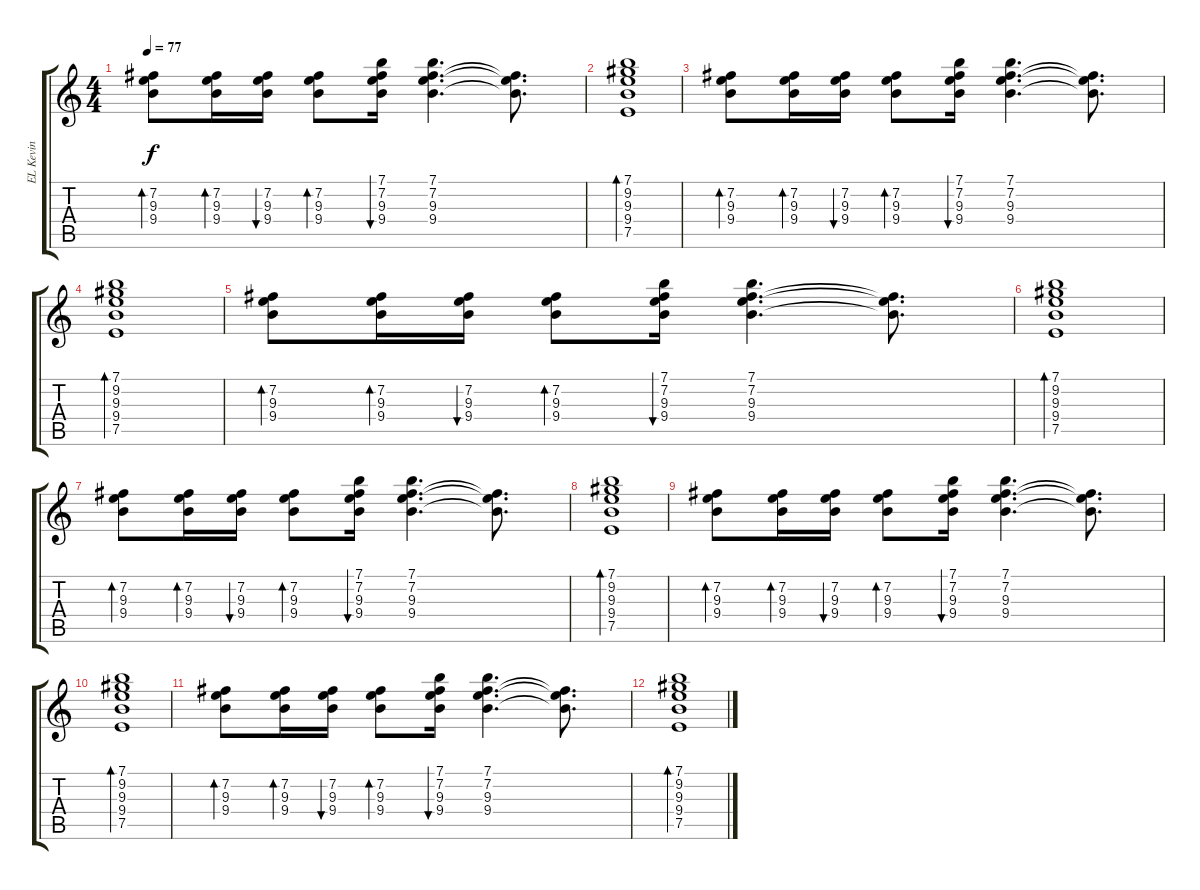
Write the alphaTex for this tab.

\track ("EL Kevin" "EL Kevin") {instrument acousticguitarnylon}
\staff {score tabs}
\tuning (E4 B3 G3 D3 A2 E2) {hide}
\ts (4 4)
\tempo 77
\clef g2
\ks c
(7.2 9.3 9.4).8{bd 30 dy f} (7.2 9.3 9.4).16{bd 30} (7.2 9.3 9.4).16{bu 30} (7.2 9.3 9.4).8{bd 30} (7.1 7.2 9.3 9.4).16{bu 30} (7.1 7.2 9.3 9.4).4{d} (7.2{t} 9.3{t} 9.4{t}).8{d} |
(7.1 9.2 9.3 9.4 7.5).1{bd 120} |
(7.2 9.3 9.4).8{bd 30} (7.2 9.3 9.4).16{bd 30} (7.2 9.3 9.4).16{bu 30} (7.2 9.3 9.4).8{bd 30} (7.1 7.2 9.3 9.4).16{bu 30} (7.1 7.2 9.3 9.4).4{d} (7.2{t} 9.3{t} 9.4{t}).8{d} |
(7.1 9.2 9.3 9.4 7.5).1{bd 120} |
(7.2 9.3 9.4).8{bd 30} (7.2 9.3 9.4).16{bd 30} (7.2 9.3 9.4).16{bu 30} (7.2 9.3 9.4).8{bd 30} (7.1 7.2 9.3 9.4).16{bu 30} (7.1 7.2 9.3 9.4).4{d} (7.2{t} 9.3{t} 9.4{t}).8{d} |
(7.1 9.2 9.3 9.4 7.5).1{bd 120} |
(7.2 9.3 9.4).8{bd 30} (7.2 9.3 9.4).16{bd 30} (7.2 9.3 9.4).16{bu 30} (7.2 9.3 9.4).8{bd 30} (7.1 7.2 9.3 9.4).16{bu 30} (7.1 7.2 9.3 9.4).4{d} (7.2{t} 9.3{t} 9.4{t}).8{d} |
(7.1 9.2 9.3 9.4 7.5).1{bd 120} |
(7.2 9.3 9.4).8{bd 30} (7.2 9.3 9.4).16{bd 30} (7.2 9.3 9.4).16{bu 30} (7.2 9.3 9.4).8{bd 30} (7.1 7.2 9.3 9.4).16{bu 30} (7.1 7.2 9.3 9.4).4{d} (7.2{t} 9.3{t} 9.4{t}).8{d} |
(7.1 9.2 9.3 9.4 7.5).1{bd 120} |
(7.2 9.3 9.4).8{bd 30} (7.2 9.3 9.4).16{bd 30} (7.2 9.3 9.4).16{bu 30} (7.2 9.3 9.4).8{bd 30} (7.1 7.2 9.3 9.4).16{bu 30} (7.1 7.2 9.3 9.4).4{d} (7.2{t} 9.3{t} 9.4{t}).8{d} |
(7.1 9.2 9.3 9.4 7.5).1{bd 120}
